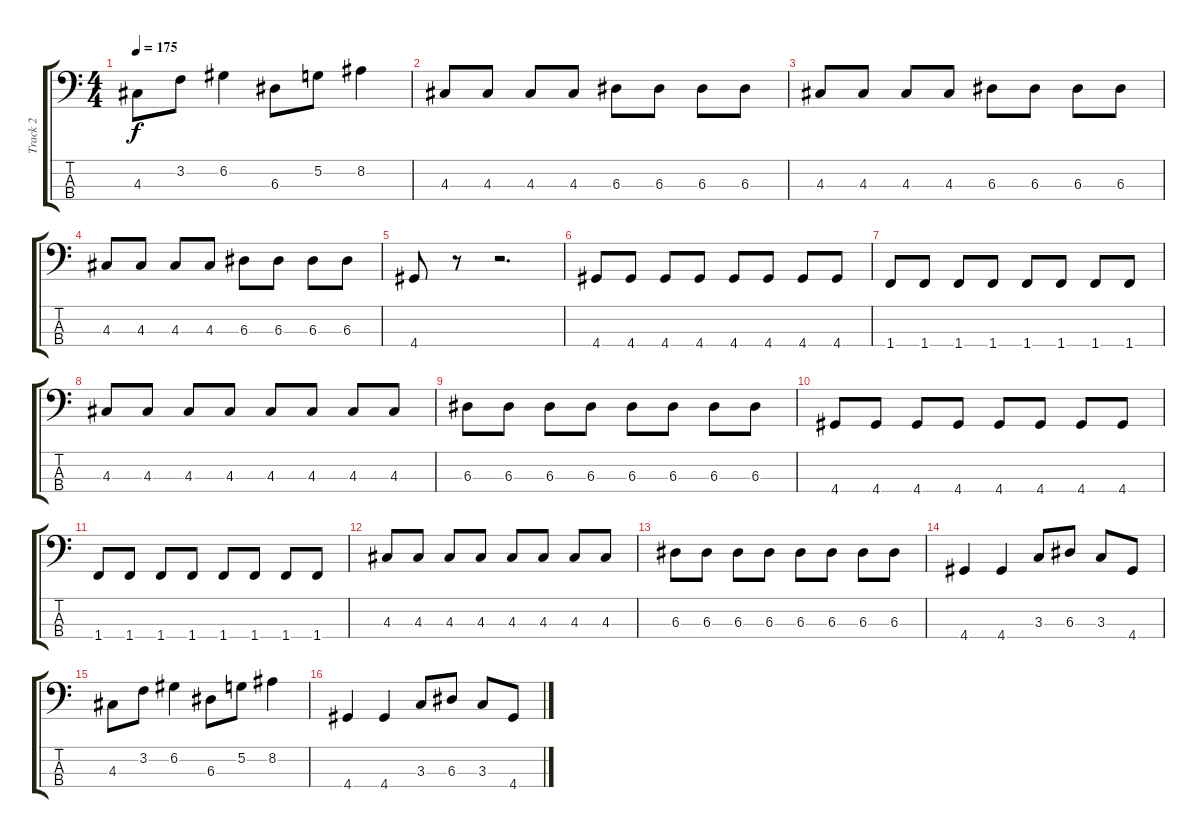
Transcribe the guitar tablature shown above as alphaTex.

\track ("Track 2" "Track 2") {instrument electricbassfinger}
\staff {score tabs}
\tuning (G2 D2 A1 E1) {hide}
\ts (4 4)
\tempo 175
\clef f4
\ks c
4.3.8{dy f} 3.2.8 6.2.4 6.3.8 5.2.8 8.2.4 |
4.3.8 4.3.8 4.3.8 4.3.8 6.3.8 6.3.8 6.3.8 6.3.8 |
4.3.8 4.3.8 4.3.8 4.3.8 6.3.8 6.3.8 6.3.8 6.3.8 |
4.3.8 4.3.8 4.3.8 4.3.8 6.3.8 6.3.8 6.3.8 6.3.8 |
4.4.8 r.8 r.2{d} |
4.4.8 4.4.8 4.4.8 4.4.8 4.4.8 4.4.8 4.4.8 4.4.8 |
1.4.8 1.4.8 1.4.8 1.4.8 1.4.8 1.4.8 1.4.8 1.4.8 |
4.3.8 4.3.8 4.3.8 4.3.8 4.3.8 4.3.8 4.3.8 4.3.8 |
6.3.8 6.3.8 6.3.8 6.3.8 6.3.8 6.3.8 6.3.8 6.3.8 |
4.4.8 4.4.8 4.4.8 4.4.8 4.4.8 4.4.8 4.4.8 4.4.8 |
1.4.8 1.4.8 1.4.8 1.4.8 1.4.8 1.4.8 1.4.8 1.4.8 |
4.3.8 4.3.8 4.3.8 4.3.8 4.3.8 4.3.8 4.3.8 4.3.8 |
6.3.8 6.3.8 6.3.8 6.3.8 6.3.8 6.3.8 6.3.8 6.3.8 |
4.4.4 4.4.4 3.3.8 6.3.8 3.3.8 4.4.8 |
4.3.8 3.2.8 6.2.4 6.3.8 5.2.8 8.2.4 |
4.4.4 4.4.4 3.3.8 6.3.8 3.3.8 4.4.8
